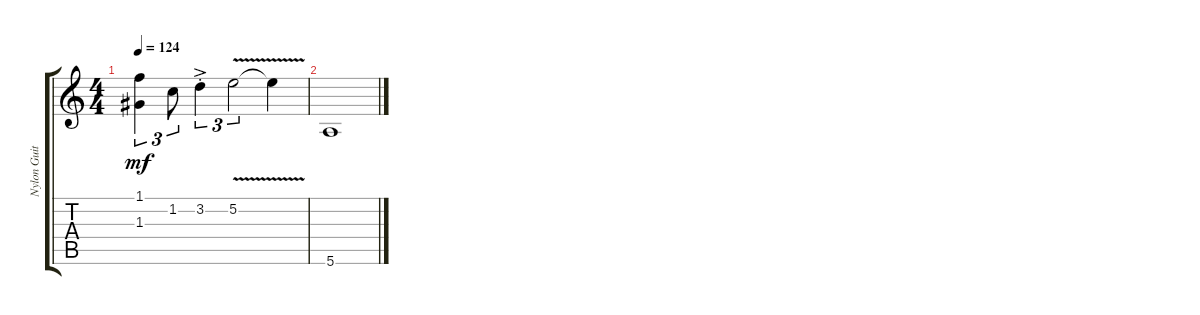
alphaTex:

\track ("Nylon Guitar" "Nylon Guit") {instrument acousticguitarnylon}
\staff {score tabs}
\tuning (E4 B3 G3 D3 A2 E2) {hide}
\ts (4 4)
\tempo 124
\clef g2
\ks c
(1.1 1.3).4{tu (3 2) dy mf} 1.2.8{tu (3 2)} 3.2{ac st}.4{tu (3 2)} 5.2{v}.2{tu (3 2)} 5.2{t}.4 |
5.6.1
